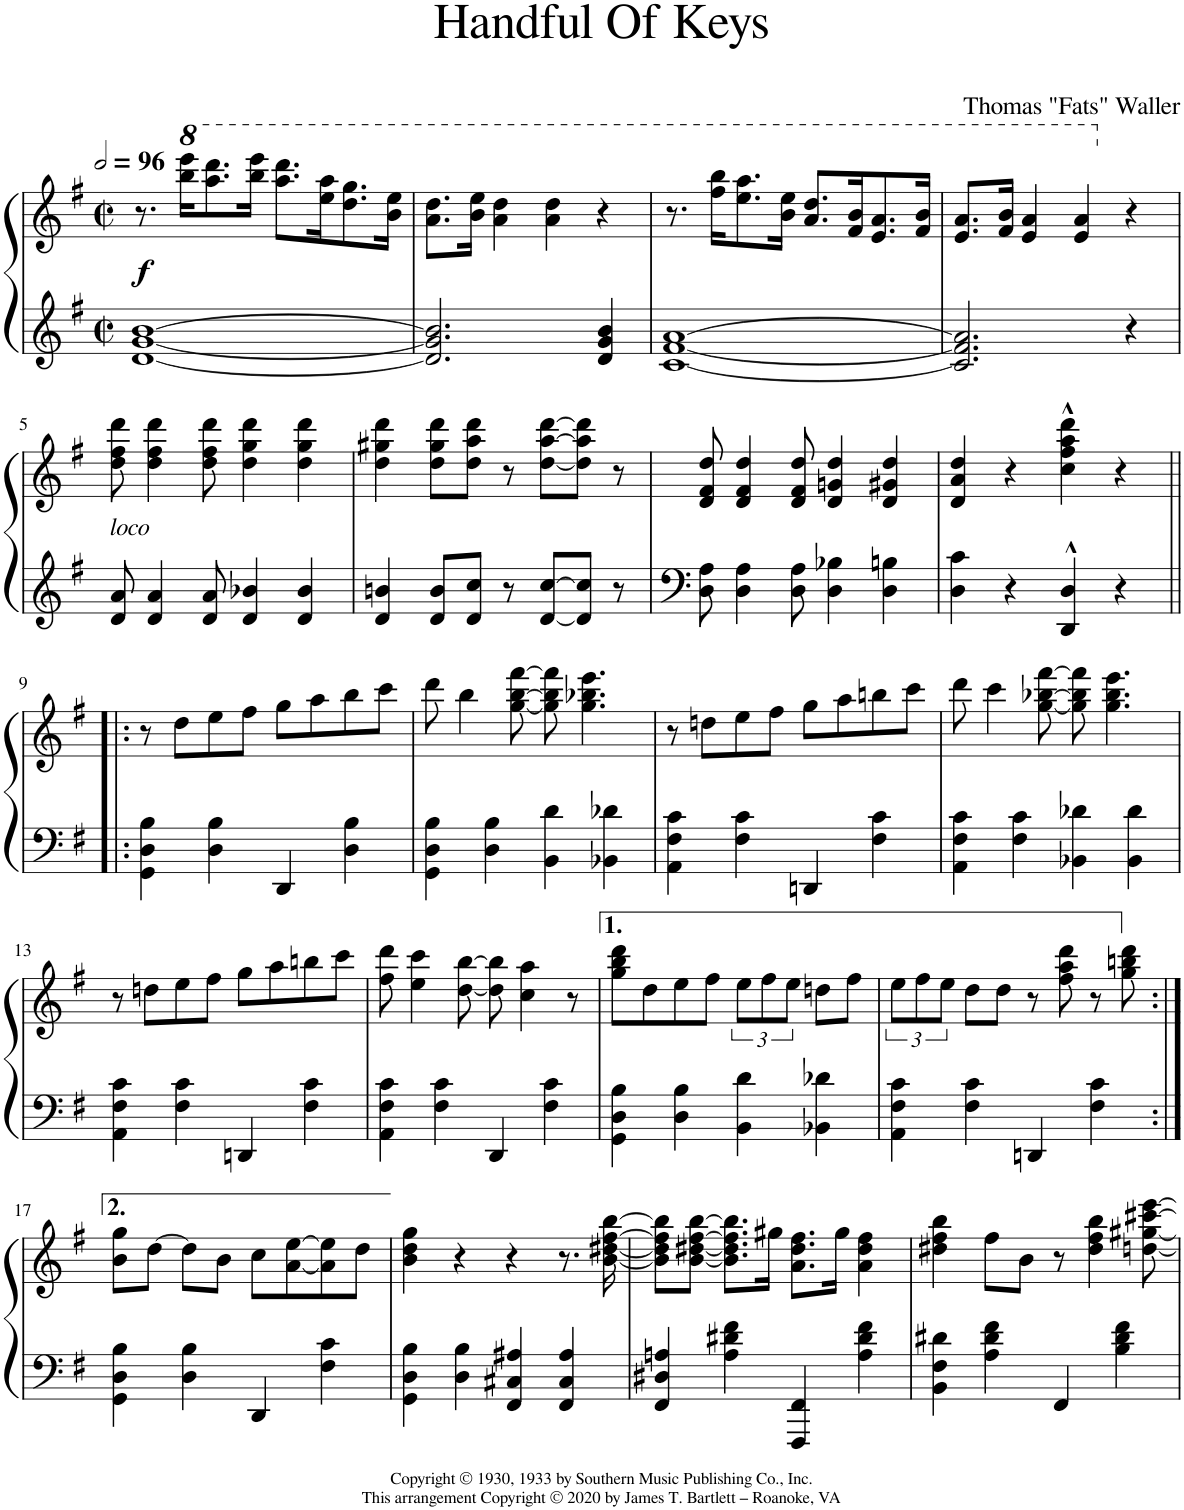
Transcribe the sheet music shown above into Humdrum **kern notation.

**kern	**kern	**dynam
*part1	*part1	*part1
*staff2	*staff1	*staff1/2
*I"Piano	*	*
*I'Pno	*	*
*clefG2	*clefG2	*
*k[f#]	*k[f#]	*
*M2/2	*M2/2	*
*met(c|)	*met(c|)	*
*MM192	*MM192	*
=1	=1	=1
!	!	!LO:DY:b
[1d [1g [1b	8.r	f
*	*8va	*
.	16bbb\ 16eeee\KL	.
.	8.aaa\ 8.dddd\	.
.	16bbb\ 16eeee\Jk	.
.	8.aaa\ 8.dddd\L	.
.	16eee\ 16aaa\K	.
.	8.ddd\ 8.ggg\	.
.	16bb\ 16eee\Jk	.
=2	=2	=2
2.d/] 2.g/] 2.b/]	8.aa\ 8.ddd\L	.
.	16bb\ 16eee\Jk	.
.	4aa\ 4ddd\	.
.	4aa\ 4ddd\	.
4d/ 4g/ 4b/	4r	.
=3	=3	=3
[1c [1f# [1a	8.r	.
.	16fff#\ 16bbb\KL	.
.	8.eee\ 8.aaa\	.
.	16bb\ 16eee\Jk	.
.	8.aa/ 8.ddd/L	.
.	16ff#/ 16bb/K	.
.	8.ee/ 8.aa/	.
.	16ff#/ 16bb/Jk	.
=4	=4	=4
2.c/] 2.f#/] 2.a/]	8.ee/ 8.aa/L	.
.	16ff#/ 16bb/Jk	.
.	4ee/ 4aa/	.
.	4ee/ 4aa/	.
*	*X8va	*
4r	4r	.
!!LO:LB:g=z
=5	=5	=5
!	!LO:TX:b:i:t=loco	!
8d/ 8a/	8dd\ 8ff#\ 8ddd\	.
4d/ 4a/	4dd\ 4ff#\ 4ddd\	.
8d/ 8a/	8dd\ 8ff#\ 8ddd\	.
4d/ 4b-X/	4dd\ 4gg\ 4ddd\	.
4d/ 4b-/	4dd\ 4gg\ 4ddd\	.
=6	=6	=6
4d/ 4bn/	4dd\ 4gg#X\ 4ddd\	.
8d/ 8b/L	8dd\ 8gg#\ 8ddd\L	.
8d/ 8cc/J	8dd\ 8aa\ 8ddd\J	.
8r	8r	.
[8d/ [8cc/L	[8dd\ [8aa\ [8ddd\L	.
8d/] 8cc/]J	8dd\] 8aa\] 8ddd\]J	.
8r	8r	.
=7	=7	=7
8D\ 8A\	8d/ 8f#/ 8dd/	.
4D\ 4A\	4d/ 4f#/ 4dd/	.
8D\ 8A\	8d/ 8f#/ 8dd/	.
4D\ 4B-X\	4d/ 4gn/ 4dd/	.
4D\ 4Bn\	4d/ 4g#X/ 4dd/	.
=8	=8	=8
4D\ 4c\	4d/ 4a/ 4dd/	.
4r	4r	.
4DD/^^ 4D/^^	4cc\^^ 4ff#\^^ 4aa\^^ 4ddd\^^	.
4r	4r	.
!!LO:LB:g=z
=9!|:	=9!|:	=9!|:
4GG\ 4D\ 4B\	8r	.
.	8dd\L	.
4D\ 4B\	8ee\	.
.	8ff#\J	.
4DD/	8gg\L	.
.	8aa\	.
4D\ 4B\	8bb\	.
.	8ccc\J	.
=10	=10	=10
4GG\ 4D\ 4B\	8ddd\	.
.	4bb\	.
4D\ 4B\	.	.
.	[8gg\ [8bb\ [8fff#\	.
4BB\ 4d\	8gg\] 8bb\] 8fff#\]	.
.	4.gg\ 4.bb-X\ 4.eee\	.
4BB-X\ 4d-X\	.	.
=11	=11	=11
4AA\ 4F#\ 4c\	8r	.
.	8ddn\L	.
4F#\ 4c\	8ee\	.
.	8ff#\J	.
4DDn/	8gg\L	.
.	8aa\	.
4F#\ 4c\	8bbn\	.
.	8ccc\J	.
=12	=12	=12
4AA\ 4F#\ 4c\	8ddd\	.
.	4ccc\	.
4F#\ 4c\	.	.
.	[8gg\ [8bb-X\ [8fff#\	.
4BB-X\ 4d-X\	8gg\] 8bb-\] 8fff#\]	.
.	4.gg\ 4.bb-\ 4.eee\	.
4BB-\ 4d-\	.	.
!!LO:LB:g=z
=13	=13	=13
4AA\ 4F#\ 4c\	8r	.
.	8ddn\L	.
4F#\ 4c\	8ee\	.
.	8ff#\J	.
4DDn/	8gg\L	.
.	8aa\	.
4F#\ 4c\	8bbn\	.
.	8ccc\J	.
=14	=14	=14
4AA\ 4F#\ 4c\	8ff#\ 8ddd\	.
.	4ee\ 4ccc\	.
4F#\ 4c\	.	.
.	[8dd\ [8bb\	.
4DD/	8dd\] 8bb\]	.
.	4cc\ 4aa\	.
4F#\ 4c\	.	.
.	8r	.
=15	=15	=15
4GG\ 4D\ 4B\	8gg\ 8bb\ 8ddd\L	.
.	8dd\	.
4D\ 4B\	8ee\	.
.	8ff#\J	.
4BB\ 4d\	12ee\L	.
.	12ff#\	.
.	12ee\J	.
4BB-X\ 4d-X\	8ddn\L	.
.	8ff#\J	.
=16	=16	=16
4AA\ 4F#\ 4c\	12ee\L	.
.	12ff#\	.
.	12ee\J	.
4F#\ 4c\	8dd\L	.
.	8dd\J	.
4DDn/	8r	.
.	8ff#\ 8aa\ 8ddd\	.
4F#\ 4c\	8r	.
.	8gg\ 8bbn\ 8ddd\	.
!!LO:LB:g=z
=17:|!	=17:|!	=17:|!
4GG\ 4D\ 4B\	8b\ 8gg\L	.
.	[8dd\J	.
4D\ 4B\	8dd\L]	.
.	8b\J	.
4DD/	8cc\L	.
.	[8a\ [8ee\	.
4F#\ 4c\	8a\] 8ee\]	.
.	8dd\J	.
=18	=18	=18
4GG\ 4D\ 4B\	4b\ 4dd\ 4gg\	.
4D\ 4B\	4r	.
4FF#/ 4C#X/ 4A#X/	4r	.
4FF#/ 4C#/ 4A#/	8.r	.
.	[16b\ [16dd#X\ [16ff#\ [16bb\	.
=19	=19	=19
4FF#/ 4D#X/ 4An/	8b\] 8dd#\] 8ff#\] 8bb\]L	.
.	[8b\ [8dd#X\ [8ff#\ [8bb\J	.
4A\ 4d#X\ 4f#\	8.b\] 8.dd#\] 8.ff#\] 8.bb\]L	.
.	16gg#X\Jk	.
4FFF#/ 4FF#/	8.a\ 8.dd#\ 8.ff#\L	.
.	16gg#\Jk	.
4A\ 4d#\ 4f#\	4a\ 4dd#\ 4ff#\	.
=20	=20	=20
4BB\ 4F#\ 4d#X\	4dd#X\ 4ff#\ 4bb\	.
4A\ 4d#\ 4f#\	8ff#\L	.
.	8b\J	.
4FF#/	8r	.
.	4dd#\ 4ff#\ 4bb\	.
4B\ 4d#\ 4f#\	.	.
.	[8ddn\ [8gg#X\ [8ccc#X\ [8eee\	.
=	=	=
*-	*-	*-
